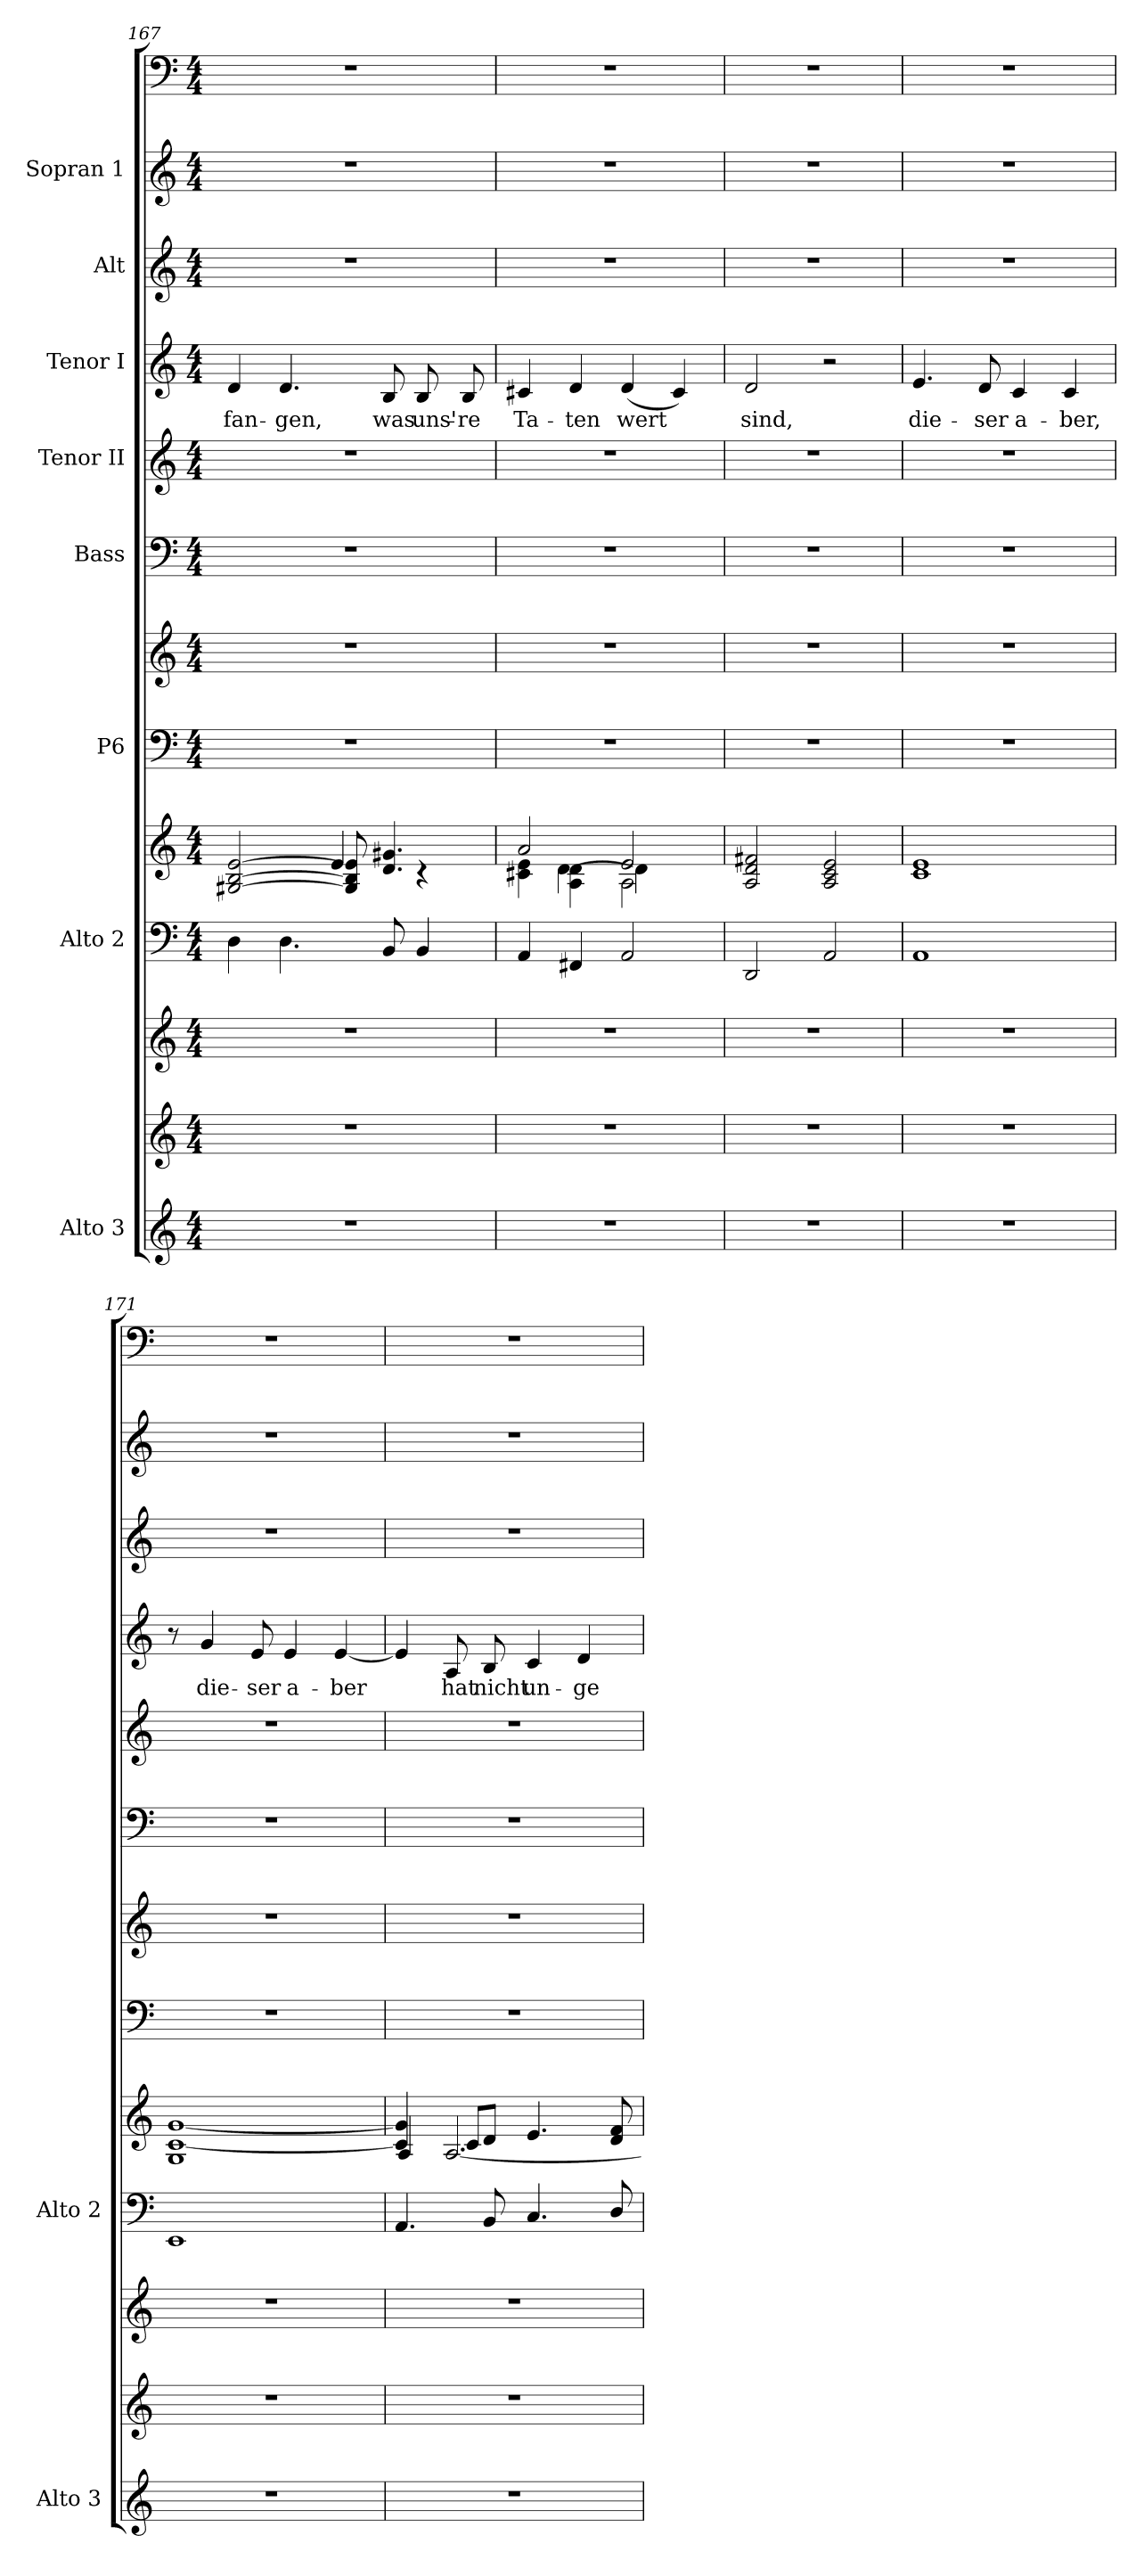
**kern	**kern	**kern	**kern	**kern	**kern	**kern	**kern	**kern	**kern	**text	**kern	**kern	**kern
*part11	*part10	*part9	*part8	*part8	*part7	*part7	*part6	*part5	*part4	*part4	*part3	*part2	*part1
*staff13	*staff12	*staff11	*staff10	*staff9	*staff8	*staff7	*staff6	*staff5	*staff4	*staff4	*staff3	*staff2	*staff1
*I"Alto 3	*	*	*I"Alto 2	*	*I"P6	*	*I"Bass	*I"Tenor II	*I"Tenor I	*	*I"Alt	*I"Sopran 1	*
*I'Alto 3	*	*	*I'Alto 2	*	*	*	*	*	*	*	*	*	*
*clefG2	*clefG2	*clefG2	*clefF4	*clefG2	*clefF4	*clefG2	*clefF4	*clefG2	*clefG2	*	*clefG2	*clefG2	*clefF4
*	*ITrd7c12	*ITrd7c12	*	*	*	*	*	*ITrd7c12	*ITrd7c12	*	*	*	*
*k[]	*k[]	*k[]	*k[]	*k[]	*k[]	*k[]	*k[]	*k[]	*k[]	*	*k[]	*k[]	*k[]
*C:	*C:	*C:	*C:	*C:	*C:	*C:	*C:	*C:	*C:	*	*C:	*C:	*C:
*M4/4	*M4/4	*M4/4	*M4/4	*M4/4	*M4/4	*M4/4	*M4/4	*M4/4	*M4/4	*	*M4/4	*M4/4	*M4/4
=167	=167	=167	=167	=167	=167	=167	=167	=167	=167	=167	=167	=167	=167
*	*	*	*^	*^	*	*	*	*	*	*	*	*	*
*	*	*	*	*	*	*^	*	*	*	*	*	*	*	*	*
!	!	!	!	!	!	!	!	!	!	!	!	!	!LO:LY:b	!	!	!
1r	1r	1r	4D\	1ryy	1ryy	2ryy	[<2G#X/ [<2B/ [>2e/	1r	1r	1r	1r	4D/	-fan-	1r	1r	1r
!	!	!	!	!	!	!	!	!	!	!	!	!	!LO:LY:b	!	!	!
.	.	.	4.D\	.	.	.	.	.	.	.	.	4.D/	-gen,	.	.	.
.	.	.	.	.	.	4e/	8G#/] 8B/] 8e/]	.	.	.	.	.	.	.	.	.
!	!	!	!	!	!	!	!	!	!	!	!	!	!LO:LY:b	!	!	!
.	.	.	8BB/	.	.	.	4.d/ 4.g#X/	.	.	.	.	8BB/	was	.	.	.
!	!	!	!	!	!	!	!	!	!	!	!	!	!LO:LY:b	!	!	!
.	.	.	4BB/	.	.	4rc	.	.	.	.	.	8BB/	uns'-	.	.	.
!	!	!	!	!	!	!	!	!	!	!	!	!	!LO:LY:b	!	!	!
.	.	.	.	.	.	.	.	.	.	.	.	8BB/	-re	.	.	.
=168	=168	=168	=168	=168	=168	=168	=168	=168	=168	=168	=168	=168	=168	=168	=168	=168
!	!	!	!	!	!	!	!	!	!	!	!	!	!LO:LY:b	!	!	!
1r	1r	1r	4AA/	1ryy	4c#X\ 4e\	2a/	4ryy	1r	1r	1r	1r	4C#X/	Ta-	1r	1r	1r
!	!	!	!	!	!	!	!	!	!	!	!	!	!LO:LY:b	!	!	!
.	.	.	4FF#X/	.	4A\ 4d\	.	[<4d\	.	.	.	.	4D/	-ten	.	.	.
!	!	!	!	!	!	!	!	!	!	!	!	!	!LO:LY:b	!	!	!
.	.	.	2AA/	.	2A\	2e/	4d\]	.	.	.	.	(<4D/	wert	.	.	.
.	.	.	.	.	.	.	4ryy	.	.	.	.	4C#/)	.	.	.	.
=169	=169	=169	=169	=169	=169	=169	=169	=169	=169	=169	=169	=169	=169	=169	=169	=169
!	!	!	!	!	!	!	!	!	!	!	!	!	!LO:LY:b	!	!	!
1r	1r	1r	2DD/	1ryy	1ryy	1ryy	2A/ 2d/ 2f#X/	1r	1r	1r	1r	2D/	sind,	1r	1r	1r
.	.	.	2AA/	.	.	.	2A/ 2c/ 2e/	.	.	.	.	2r	.	.	.	.
!!LO:LB:g=z
=170	=170	=170	=170	=170	=170	=170	=170	=170	=170	=170	=170	=170	=170	=170	=170	=170
!	!	!	!	!	!	!	!	!	!	!	!	!	!LO:LY:b	!	!	!
1r	1r	1r	1AA	1ryy	1ryy	1ryy	1c 1e	1r	1r	1r	1r	4.E/	die-	1r	1r	1r
!	!	!	!	!	!	!	!	!	!	!	!	!	!LO:LY:b	!	!	!
.	.	.	.	.	.	.	.	.	.	.	.	8D/	-ser	.	.	.
!	!	!	!	!	!	!	!	!	!	!	!	!	!LO:LY:b	!	!	!
.	.	.	.	.	.	.	.	.	.	.	.	4C/	a-	.	.	.
!	!	!	!	!	!	!	!	!	!	!	!	!	!LO:LY:b	!	!	!
.	.	.	.	.	.	.	.	.	.	.	.	4C/	-ber,	.	.	.
=171	=171	=171	=171	=171	=171	=171	=171	=171	=171	=171	=171	=171	=171	=171	=171	=171
1r	1r	1r	1EE	1ryy	1ryy	[<1c [>1g	1G	1r	1r	1r	1r	8r	.	1r	1r	1r
!	!	!	!	!	!	!	!	!	!	!	!	!	!LO:LY:b	!	!	!
.	.	.	.	.	.	.	.	.	.	.	.	4G/	die-	.	.	.
!	!	!	!	!	!	!	!	!	!	!	!	!	!LO:LY:b	!	!	!
.	.	.	.	.	.	.	.	.	.	.	.	8E/	-ser	.	.	.
!	!	!	!	!	!	!	!	!	!	!	!	!	!LO:LY:b	!	!	!
.	.	.	.	.	.	.	.	.	.	.	.	4E/	a-	.	.	.
!	!	!	!	!	!	!	!	!	!	!	!	!	!LO:LY:b	!	!	!
.	.	.	.	.	.	.	.	.	.	.	.	[<4E/	-ber	.	.	.
=172	=172	=172	=172	=172	=172	=172	=172	=172	=172	=172	=172	=172	=172	=172	=172	=172
1r	1r	1r	4.AA/	1ryy	1ryy	4c/] 4g/]	4A/	1r	1r	1r	1r	4E/]	.	1r	1r	1r
!	!	!	!	!	!	!	!	!	!	!	!	!	!LO:LY:b	!	!	!
.	.	.	.	.	.	[<2.A/	8c/L	.	.	.	.	8AA/	hat	.	.	.
!	!	!	!	!	!	!	!	!	!	!	!	!	!LO:LY:b	!	!	!
.	.	.	8BB/	.	.	.	8d/J	.	.	.	.	8BB/	nicht	.	.	.
!	!	!	!	!	!	!	!	!	!	!	!	!	!LO:LY:b	!	!	!
.	.	.	4.C/	.	.	.	4.e/	.	.	.	.	4C/	un-	.	.	.
!	!	!	!	!	!	!	!	!	!	!	!	!	!LO:LY:b	!	!	!
.	.	.	.	.	.	.	.	.	.	.	.	4D/	-ge-	.	.	.
.	.	.	8D/	.	.	.	8d/ 8f/	.	.	.	.	.	.	.	.	.
*	*	*	*v	*v	*	*	*	*	*	*	*	*	*	*	*	*
*	*	*	*	*v	*v	*v	*	*	*	*	*	*	*	*	*
=	=	=	=	=	=	=	=	=	=	=	=	=	=
*-	*-	*-	*-	*-	*-	*-	*-	*-	*-	*-	*-	*-	*-
